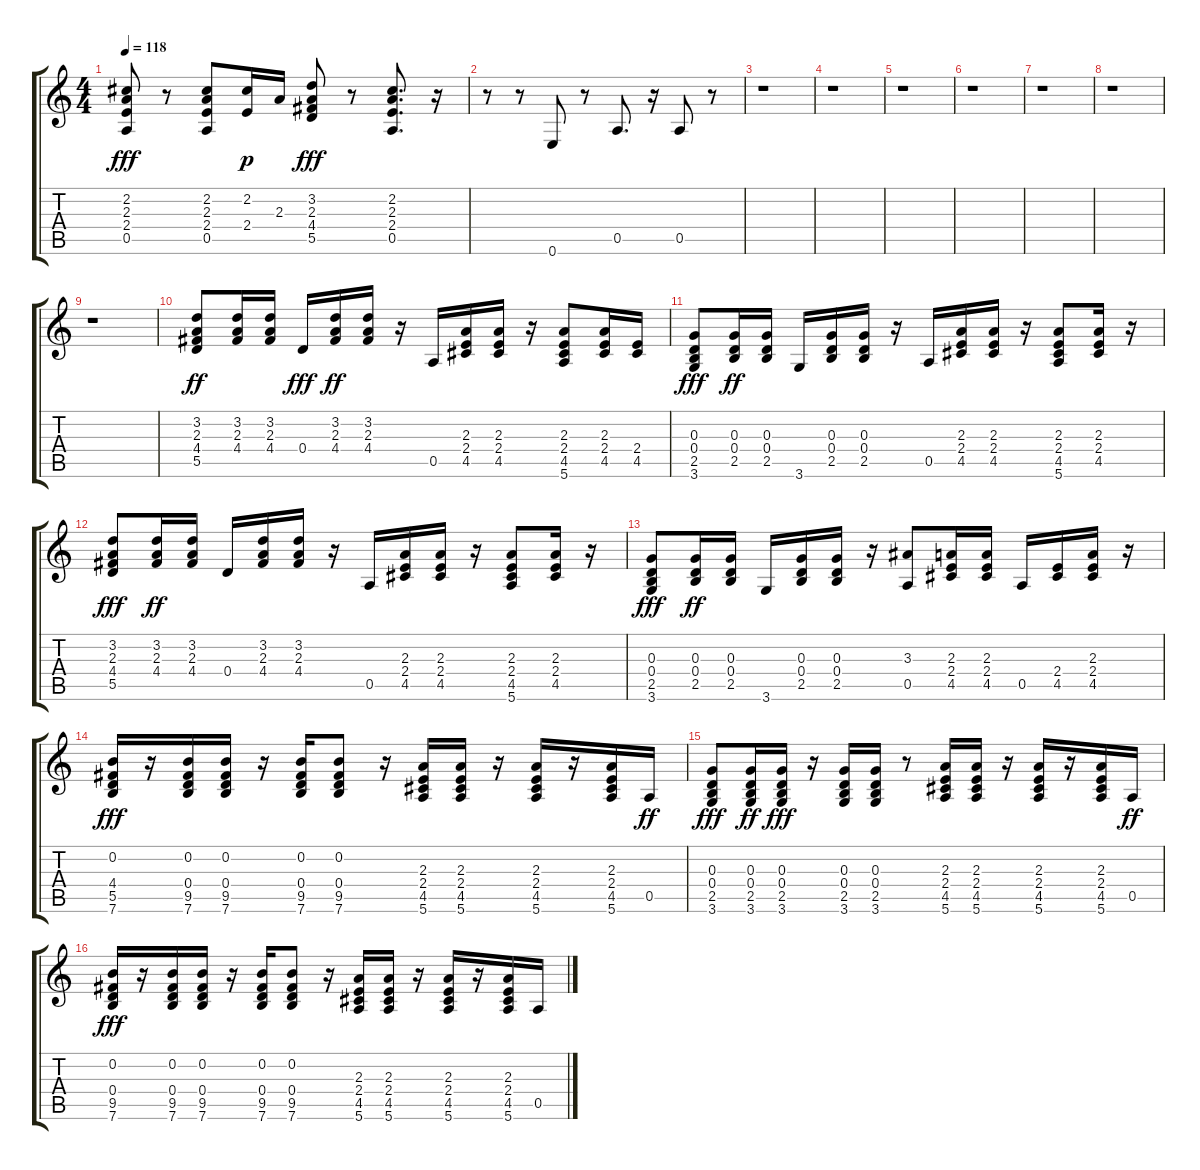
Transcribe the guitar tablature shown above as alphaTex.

\track "" {instrument acousticguitarsteel}
\staff {score tabs}
\tuning (E4 B3 G3 D3 A2 E2) {hide}
\ts (4 4)
\tempo 118
\clef g2
\ks c
(2.2 2.3 2.4 0.5).8{dy fff} r.8 (2.2 2.3 2.4 0.5).8 (2.2 2.4).16{dy p} 2.3.16 (3.2 2.3 4.4 5.5).8{dy fff} r.8 (2.2 2.3 2.4 0.5).8{d} r.16 |
r.8 r.8 0.6.8 r.8 0.5.8{d} r.16 0.5.8 r.8 |
r.1 |
r.1 |
r.1 |
r.1 |
r.1 |
r.1 |
r.1 |
(3.2 2.3 4.4 5.5).8{dy ff volume 9} (3.2 2.3 4.4).16 (3.2 2.3 4.4).16 0.4.16{dy fff} (3.2 2.3 4.4).16{dy ff} (3.2 2.3 4.4).16 r.16 0.5.16 (2.3 2.4 4.5).16 (2.3 2.4 4.5).16 r.16 (2.3 2.4 4.5 5.6).8 (2.3 2.4 4.5).16 (2.4 4.5).16 |
(0.3 0.4 2.5 3.6).8{dy fff} (0.3 0.4 2.5).16{dy ff} (0.3 0.4 2.5).16 3.6.16 (0.3 0.4 2.5).16 (0.3 0.4 2.5).16 r.16 0.5.16 (2.3 2.4 4.5).16 (2.3 2.4 4.5).16 r.16 (2.3 2.4 4.5 5.6).8 (2.3 2.4 4.5).16 r.16 |
(3.2 2.3 4.4 5.5).8{dy fff} (3.2 2.3 4.4).16{dy ff} (3.2 2.3 4.4).16 0.4.16 (3.2 2.3 4.4).16 (3.2 2.3 4.4).16 r.16 0.5.16 (2.3 2.4 4.5).16 (2.3 2.4 4.5).16 r.16 (2.3 2.4 4.5 5.6).8 (2.3 2.4 4.5).16 r.16 |
(0.3 0.4 2.5 3.6).8{dy fff} (0.3 0.4 2.5).16{dy ff} (0.3 0.4 2.5).16 3.6.16 (0.3 0.4 2.5).16 (0.3 0.4 2.5).16 r.16 (3.3 0.5).8 (2.3 2.4 4.5).16 (2.3 2.4 4.5).16 0.5.16 (2.4 4.5).16 (2.3 2.4 4.5).16 r.16 |
(0.2 4.4 5.5 7.6).16{dy fff} r.16 (0.2 0.4 9.5 7.6).16 (0.2 0.4 9.5 7.6).16 r.16 (0.2 0.4 9.5 7.6).16 (0.2 0.4 9.5 7.6).8 r.16 (2.3 2.4 4.5 5.6).16 (2.3 2.4 4.5 5.6).16 r.16 (2.3 2.4 4.5 5.6).16 r.16 (2.3 2.4 4.5 5.6).16 0.5.16{dy ff} |
(0.3 0.4 2.5 3.6).8{dy fff} (0.3 0.4 2.5 3.6).16{dy ff} (0.3 0.4 2.5 3.6).16{dy fff} r.16 (0.3 0.4 2.5 3.6).16 (0.3 0.4 2.5 3.6).16 r.8 (2.3 2.4 4.5 5.6).16 (2.3 2.4 4.5 5.6).16 r.16 (2.3 2.4 4.5 5.6).16 r.16 (2.3 2.4 4.5 5.6).16 0.5.16{dy ff} |
(0.2 0.4 9.5 7.6).16{dy fff} r.16 (0.2 0.4 9.5 7.6).16 (0.2 0.4 9.5 7.6).16 r.16 (0.2 0.4 9.5 7.6).16 (0.2 0.4 9.5 7.6).8 r.16 (2.3 2.4 4.5 5.6).16 (2.3 2.4 4.5 5.6).16 r.16 (2.3 2.4 4.5 5.6).16 r.16 (2.3 2.4 4.5 5.6).16 0.5.16
